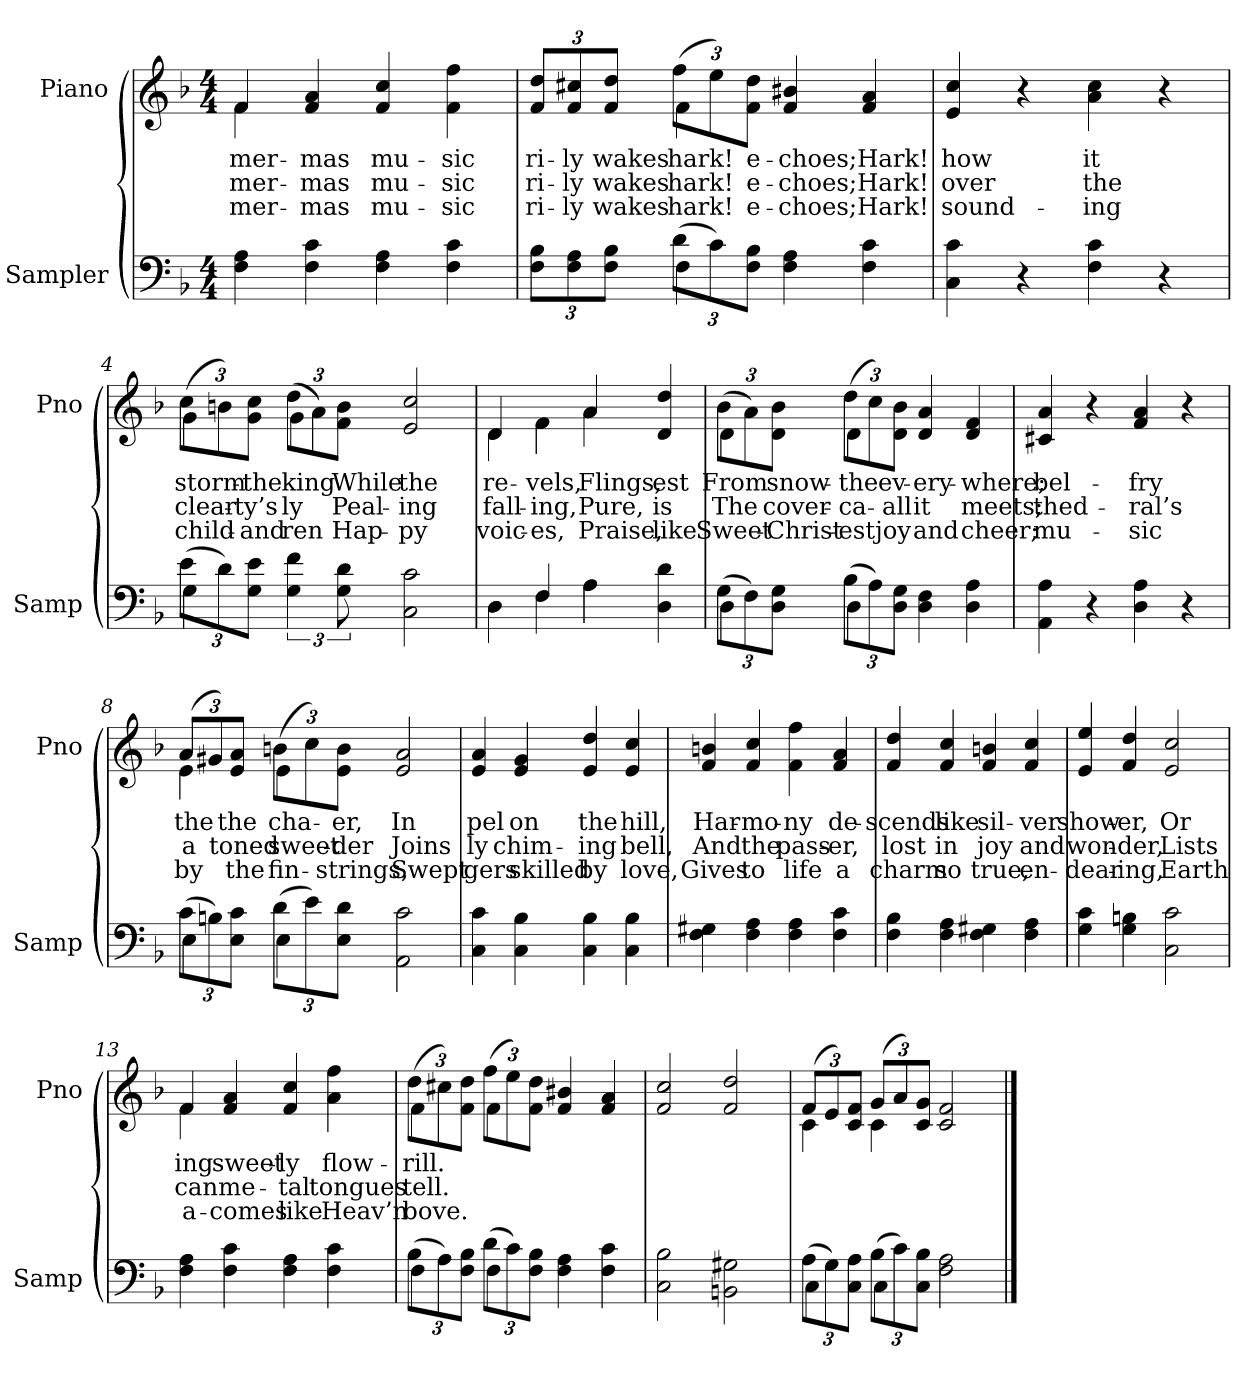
**kern	**kern	**text	**text	**text
*part2	*part1	*part1	*part1	*part1
*staff2	*staff1	*staff1	*staff1	*staff1
*I"Sampler	*I"Piano	*	*	*
*I'Samp	*I'Pno	*	*	*
*clefF4	*clefG2	*	*	*
*k[b-]	*k[b-]	*	*	*
*F:	*F:	*	*	*
*M4/4	*M4/4	*	*	*
=1	=1	=1	=1	=1
*	*^	*	*	*
4F 4A	4f/	4f	mer-	mer-	mer-
4F 4c	4f 4a	2.ryy	-mas	-mas	-mas
4F 4A	4f 4cc	.	mu-	mu-	mu-
4F 4c	4f 4ff	.	-sic	-sic	-sic
=2	=2	=2	=2	=2	=2
*^	*	*	*	*	*
12F\ 12B-\L	4ryy	12f/ 12dd/L	4ryy	-ri-	-ri-	-ri-
12F\ 12A\	.	12f/ 12cc#X/	.	-ly	-ly	-ly
12F\ 12B-\J	.	12f/ 12dd/J	.	wakes	wakes	wakes
(12d\L	4F	(12ff\L	4f	hark!	hark!	hark!
12c\)	.	12ee\)	.	.	.	.
12F\ 12B-\J	.	12f\ 12dd\J	.	e-	e-	e-
4F 4A	2ryy	4f 4b#X	2ryy	-choes;	-choes;	-choes;
4F 4c	.	4f 4a	.	Hark!	Hark!	Hark!
*v	*v	*	*	*	*	*
*	*v	*v	*	*	*
=3	=3	=3	=3	=3
4C 4c	4e 4cc	how	over	sound-
4r	4r	.	.	.
4F 4c	4a 4cc	it	the	-ing
4r	4r	.	.	.
=4	=4	=4	=4	=4
*^	*^	*	*	*
(12e\L	4G	(12cc\L	4g	storm-	clear-	child-
12d\)	.	12bn\)	.	.	.	.
12G\ 12e\J	.	12g\ 12cc\J	.	the	-ty’s	and
6G 6f	2.ryy	(12dd\L	4g	-king	-ly	-ren
.	.	12a\)	.	.	.	.
12G 12d	.	12f\ 12b\J	.	While	Peal-	Hap-
2C 2c	.	2e 2cc	2ryy	the	-ing	-py
=5	=5	=5	=5	=5	=5	=5
4D\	4D	4d/	4d	re-	fall-	voic-
4F/	4F	4f\	4f	-vels,	-ing,	-es,
4A\	4A	4a/	4a	Flings,	Pure,	Praise,
4D 4d	4ryy	4d 4dd	4ryy	-est	is	-like
=6	=6	=6	=6	=6	=6	=6
(12G\L	4D	(12b-\L	4d	From	The	Sweet-
12F\)	.	12a\)	.	.	.	.
12D\ 12G\J	.	12d\ 12b-\J	.	snow-	cover-	Christ-
(12B-\L	4D	(12dd\L	4d	the	ca-	-est
12A\)	.	12cc\)	.	.	.	.
12D\ 12G\J	.	12d\ 12b-\J	.	ev-	all	joy
4D 4F	2ryy	4d 4a	2ryy	-ery-	it	and
4D 4A	.	4d 4f	.	-where;	meets;	cheer;
*v	*v	*	*	*	*	*
*	*v	*v	*	*	*
=7	=7	=7	=7	=7
4AA 4A	4c#X 4a	bel-	-thed-	mu-
4r	4r	.	.	.
4D 4A	4f 4a	-fry	-ral’s	-sic
4r	4r	.	.	.
=8	=8	=8	=8	=8
*^	*^	*	*	*
(12c\L	4E	(12a/L	4e	the	a	by
12Bn\)	.	12g#X/)	.	.	.	.
12E\ 12c\J	.	12e/ 12a/J	.	the	-toned	the
(12d\L	4E	(12bn\L	4e	cha-	sweet-	fin-
12e\)	.	12cc\)	.	.	.	.
12E\ 12d\J	.	12e\ 12b\J	.	-er,	-der	-strings,
2AA 2c	2ryy	2e 2a	2ryy	In	Joins	Swept
*v	*v	*	*	*	*	*
*	*v	*v	*	*	*
=9	=9	=9	=9	=9
4C 4c	4e 4a	-pel	-ly	-gers
4C 4B-	4e 4g	on	chim-	skilled
4C 4B-	4e 4dd	the	-ing	by
4C 4B-	4e 4cc	hill,	bell,	love,
=10	=10	=10	=10	=10
4F 4G#X	4f 4bn	Har-	And	Gives
4F 4A	4f 4cc	-mo-	the	to
4F 4A	4f 4ff	-ny	pass-	life
4F 4c	4f 4a	de-	-er,	a
=11	=11	=11	=11	=11
4F 4B-	4f 4dd	-scends	lost	charm
4F 4A	4f 4cc	like	in	so
4F 4G#X	4f 4bn	sil-	joy	true,
4F 4A	4f 4cc	-ver	and	en-
=12	=12	=12	=12	=12
4G 4c	4e 4ee	show-	won-	-dear-
4G 4Bn	4f 4dd	-er,	-der,	-ing,
2C 2c	2e 2cc	Or	Lists	Earth
=13	=13	=13	=13	=13
*	*^	*	*	*
4F 4A	4f/	4f	-ing	can	a-
4F 4c	4f 4a	2.ryy	sweet-	me-	-comes
4F 4A	4f 4cc	.	-ly	-tal	like
4F 4c	4a 4ff	.	flow-	tongues	Heav’n
=14	=14	=14	=14	=14	=14
*^	*	*	*	*	*
(12B-\L	4F	(12dd\L	4f	rill.	tell.	-bove.
12A\)	.	12cc#X\)	.	.	.	.
12F\ 12B-\J	.	12f\ 12dd\J	.	.	.	.
(12d\L	4F	(12ff\L	4f	.	.	.
12c\)	.	12ee\)	.	.	.	.
12F\ 12B-\J	.	12f\ 12dd\J	.	.	.	.
4F 4A	2ryy	4f 4b#X	2ryy	.	.	.
4F 4c	.	4f 4a	.	.	.	.
*v	*v	*	*	*	*	*
*	*v	*v	*	*	*
=15	=15	=15	=15	=15
2C 2B-	2f 2cc	.	.	.
2BBn 2G#X	2f 2dd	.	.	.
=16	=16	=16	=16	=16
*^	*^	*	*	*
(12A\L	4C	(12f/L	4c	.	.	.
12G\)	.	12e/)	.	.	.	.
12C\ 12A\J	.	12c/ 12f/J	.	.	.	.
(12B-\L	4C	(12g/L	4c	.	.	.
12c\)	.	12a/)	.	.	.	.
12C\ 12B-\J	.	12c/ 12g/J	.	.	.	.
2F 2A	2ryy	2c 2f	2ryy	.	.	.
*v	*v	*	*	*	*	*
*	*v	*v	*	*	*
==	==	==	==	==
*-	*-	*-	*-	*-
